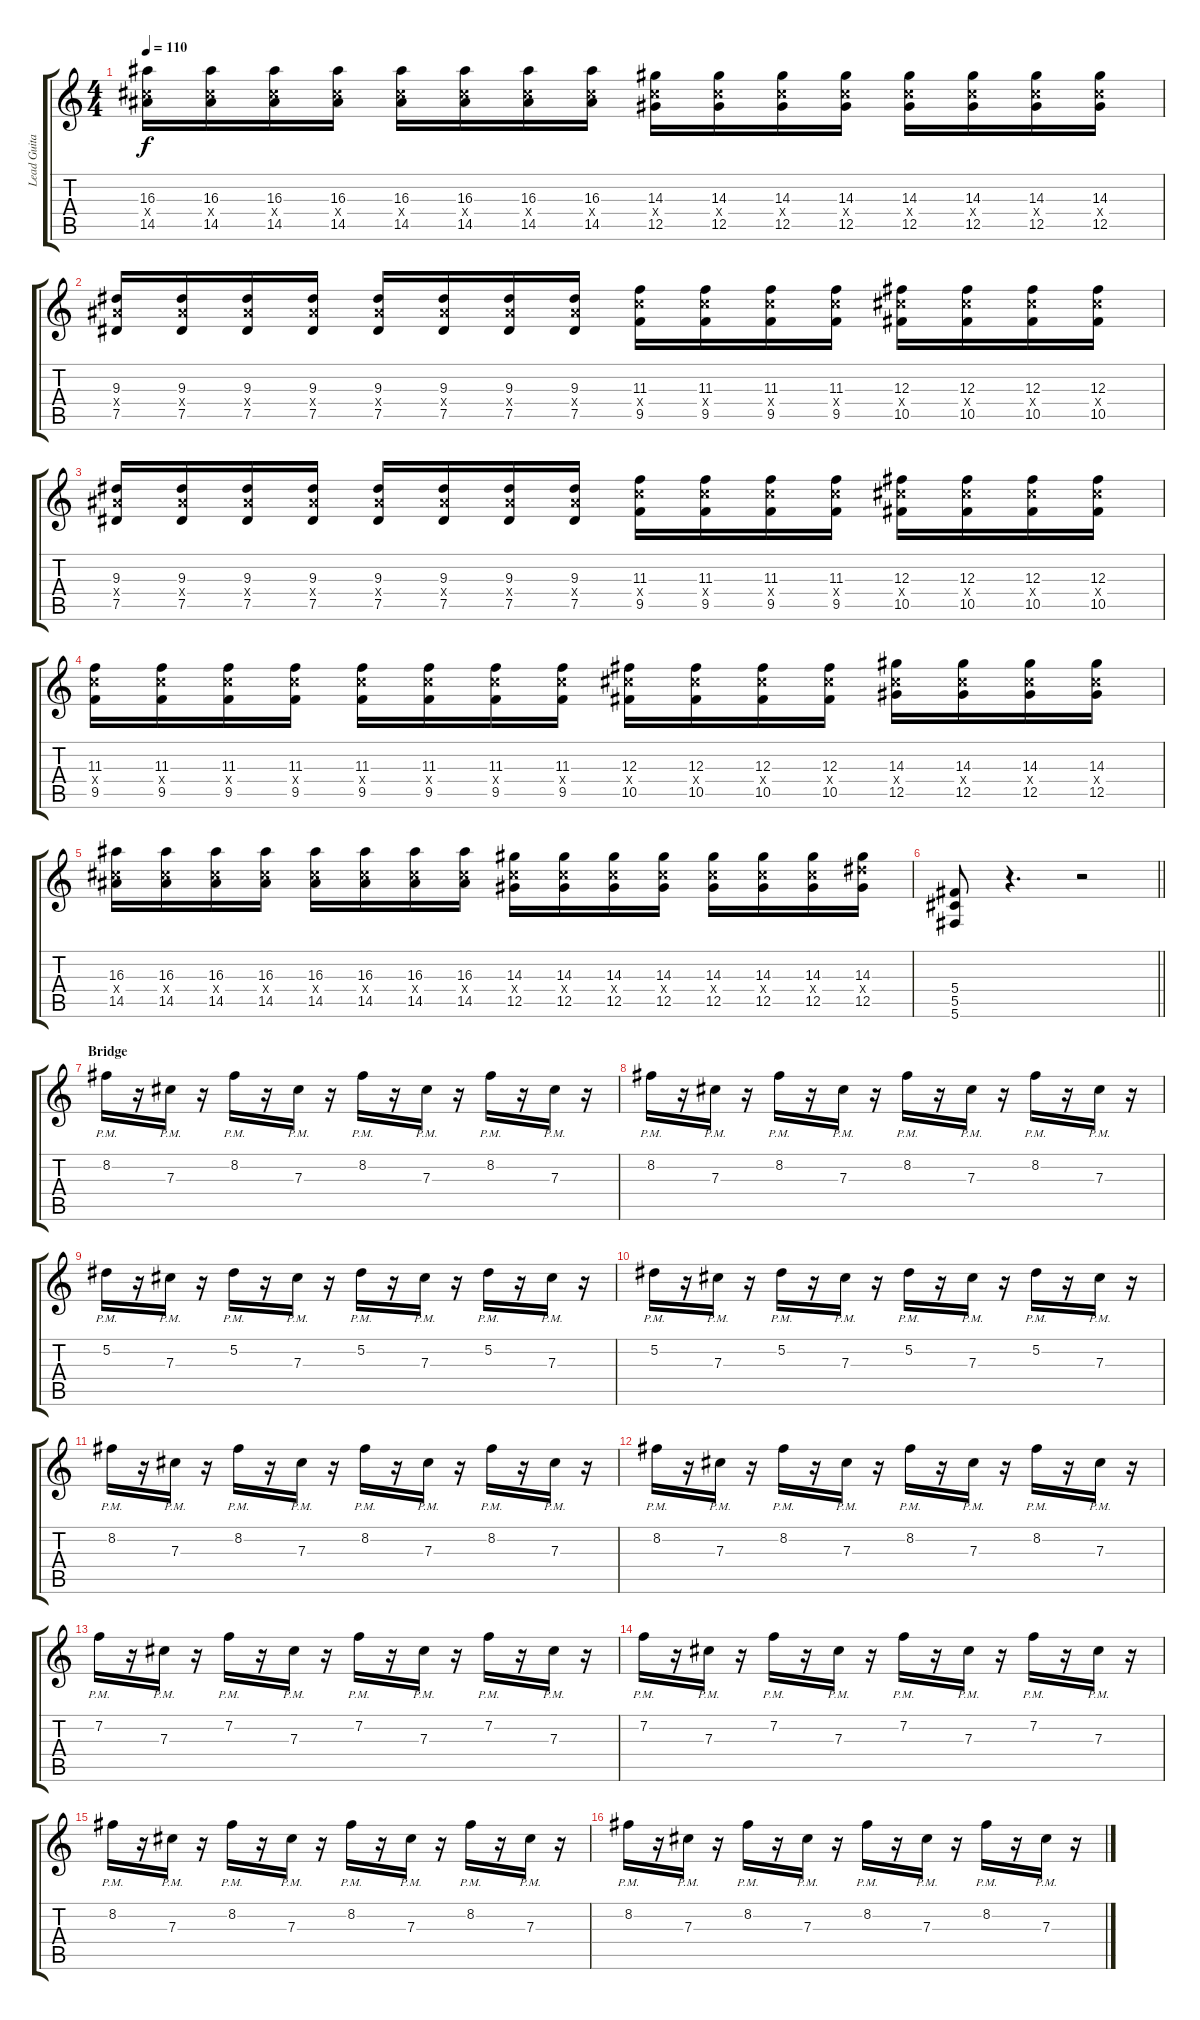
\track ("Lead Guitar" "Lead Guita") {instrument distortionguitar}
\staff {score tabs}
\tuning (Eb4 Bb3 Gb3 Db3 Ab2 Db2) {hide}
\ts (4 4)
\tempo 110
\clef g2
\ks c
(16.3 12.4{x} 14.5).16{dy f} (16.3 12.4{x} 14.5).16 (16.3 12.4{x} 14.5).16 (16.3 12.4{x} 14.5).16 (16.3 12.4{x} 14.5).16 (16.3 12.4{x} 14.5).16 (16.3 12.4{x} 14.5).16 (16.3 12.4{x} 14.5).16 (14.3 12.4{x} 12.5).16 (14.3 12.4{x} 12.5).16 (14.3 12.4{x} 12.5).16 (14.3 12.4{x} 12.5).16 (14.3 12.4{x} 12.5).16 (14.3 12.4{x} 12.5).16 (14.3 12.4{x} 12.5).16 (14.3 12.4{x} 12.5).16 |
(9.3 9.4{x} 7.5).16{volume 10 balance 6} (9.3 9.4{x} 7.5).16 (9.3 9.4{x} 7.5).16 (9.3 9.4{x} 7.5).16 (9.3 9.4{x} 7.5).16 (9.3 9.4{x} 7.5).16 (9.3 9.4{x} 7.5).16 (9.3 9.4{x} 7.5).16 (11.3 11.4{x} 9.5).16 (11.3 11.4{x} 9.5).16 (11.3 11.4{x} 9.5).16 (11.3 11.4{x} 9.5).16 (12.3 12.4{x} 10.5).16 (12.3 12.4{x} 10.5).16 (12.3 12.4{x} 10.5).16 (12.3 12.4{x} 10.5).16 |
(9.3 9.4{x} 7.5).16 (9.3 9.4{x} 7.5).16 (9.3 9.4{x} 7.5).16 (9.3 9.4{x} 7.5).16 (9.3 9.4{x} 7.5).16 (9.3 9.4{x} 7.5).16 (9.3 9.4{x} 7.5).16 (9.3 9.4{x} 7.5).16 (11.3 11.4{x} 9.5).16 (11.3 11.4{x} 9.5).16 (11.3 11.4{x} 9.5).16 (11.3 11.4{x} 9.5).16 (12.3 12.4{x} 10.5).16 (12.3 12.4{x} 10.5).16 (12.3 12.4{x} 10.5).16 (12.3 12.4{x} 10.5).16 |
(11.3 11.4{x} 9.5).16 (11.3 11.4{x} 9.5).16 (11.3 11.4{x} 9.5).16 (11.3 11.4{x} 9.5).16 (11.3 11.4{x} 9.5).16 (11.3 11.4{x} 9.5).16 (11.3 11.4{x} 9.5).16 (11.3 11.4{x} 9.5).16 (12.3 12.4{x} 10.5).16 (12.3 12.4{x} 10.5).16 (12.3 12.4{x} 10.5).16 (12.3 12.4{x} 10.5).16 (14.3 12.4{x} 12.5).16 (14.3 12.4{x} 12.5).16 (14.3 12.4{x} 12.5).16 (14.3 12.4{x} 12.5).16 |
(16.3 12.4{x} 14.5).16 (16.3 12.4{x} 14.5).16 (16.3 12.4{x} 14.5).16 (16.3 12.4{x} 14.5).16 (16.3 12.4{x} 14.5).16 (16.3 12.4{x} 14.5).16 (16.3 12.4{x} 14.5).16 (16.3 12.4{x} 14.5).16 (14.3 12.4{x} 12.5).16 (14.3 12.4{x} 12.5).16 (14.3 12.4{x} 12.5).16 (14.3 12.4{x} 12.5).16 (14.3 12.4{x} 12.5).16 (14.3 12.4{x} 12.5).16 (14.3 12.4{x} 12.5).16 (14.3 14.4{x} 12.5).16 |
\barLineRight lightlight
(5.4 5.5 5.6).8{volume 11 balance 6} r.4{d} r.2 |
\section ("" "Bridge")
8.2{pm}.16{volume 9 balance 12} r.16 7.3{pm}.16 r.16 8.2{pm}.16 r.16 7.3{pm}.16 r.16 8.2{pm}.16 r.16 7.3{pm}.16 r.16 8.2{pm}.16 r.16 7.3{pm}.16 r.16 |
8.2{pm}.16 r.16 7.3{pm}.16 r.16 8.2{pm}.16 r.16 7.3{pm}.16 r.16 8.2{pm}.16 r.16 7.3{pm}.16 r.16 8.2{pm}.16 r.16 7.3{pm}.16 r.16 |
5.2{pm}.16 r.16 7.3{pm}.16 r.16 5.2{pm}.16 r.16 7.3{pm}.16 r.16 5.2{pm}.16 r.16 7.3{pm}.16 r.16 5.2{pm}.16 r.16 7.3{pm}.16 r.16 |
5.2{pm}.16 r.16 7.3{pm}.16 r.16 5.2{pm}.16 r.16 7.3{pm}.16 r.16 5.2{pm}.16 r.16 7.3{pm}.16 r.16 5.2{pm}.16 r.16 7.3{pm}.16 r.16 |
8.2{pm}.16 r.16 7.3{pm}.16 r.16 8.2{pm}.16 r.16 7.3{pm}.16 r.16 8.2{pm}.16 r.16 7.3{pm}.16 r.16 8.2{pm}.16 r.16 7.3{pm}.16 r.16 |
8.2{pm}.16 r.16 7.3{pm}.16 r.16 8.2{pm}.16 r.16 7.3{pm}.16 r.16 8.2{pm}.16 r.16 7.3{pm}.16 r.16 8.2{pm}.16 r.16 7.3{pm}.16 r.16 |
7.2{pm}.16 r.16 7.3{pm}.16 r.16 7.2{pm}.16 r.16 7.3{pm}.16 r.16 7.2{pm}.16 r.16 7.3{pm}.16 r.16 7.2{pm}.16 r.16 7.3{pm}.16 r.16 |
7.2{pm}.16 r.16 7.3{pm}.16 r.16 7.2{pm}.16 r.16 7.3{pm}.16 r.16 7.2{pm}.16 r.16 7.3{pm}.16 r.16 7.2{pm}.16 r.16 7.3{pm}.16 r.16 |
8.2{pm}.16 r.16 7.3{pm}.16 r.16 8.2{pm}.16 r.16 7.3{pm}.16 r.16 8.2{pm}.16 r.16 7.3{pm}.16 r.16 8.2{pm}.16 r.16 7.3{pm}.16 r.16 |
8.2{pm}.16 r.16 7.3{pm}.16 r.16 8.2{pm}.16 r.16 7.3{pm}.16 r.16 8.2{pm}.16 r.16 7.3{pm}.16 r.16 8.2{pm}.16 r.16 7.3{pm}.16 r.16
